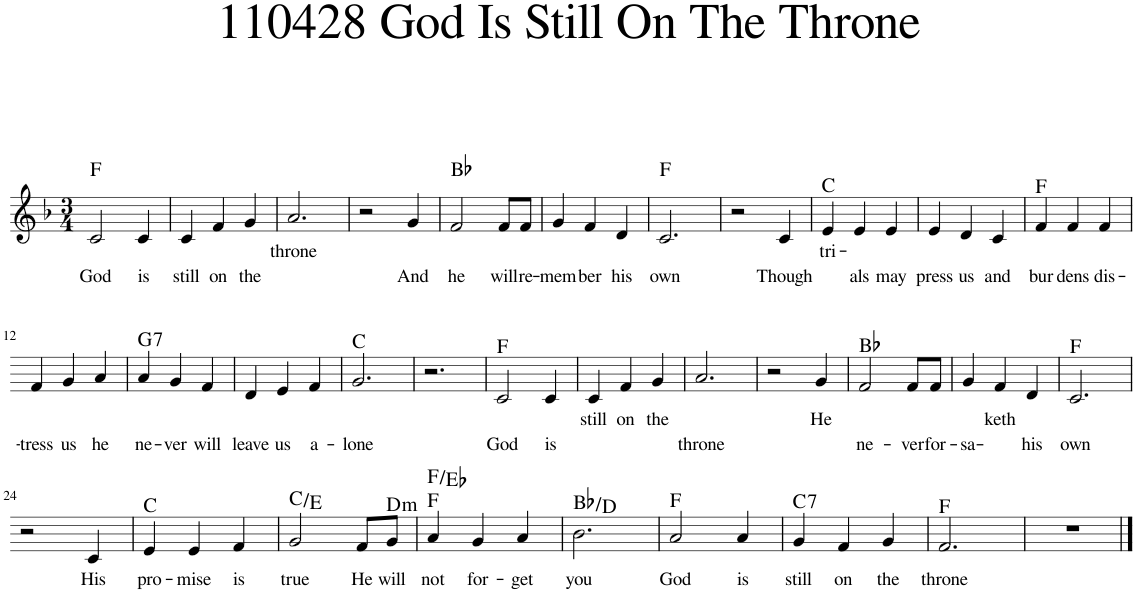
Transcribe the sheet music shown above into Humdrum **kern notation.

**kern	**text	**harte
*part1	*part1	*part1
*staff1	*staff1	*
*I"Violin	*	*
*I'Vln	*	*
*clefG2	*	*
*k[b-]	*	*
*M3/4	*	*
=1	=1	=1
!	!LO:LY:b	!
2c/	God	F:maj
!	!LO:LY:b	!
4c/	is	.
=2	=2	=2
!	!LO:LY:b	!
4c/	still	.
!	!LO:LY:b	!
4f/	on	.
!	!LO:LY:b	!
4g/	the	.
=3	=3	=3
!	!LO:LY:b	!
2.a/	throne	.
=4	=4	=4
2r	.	.
!	!LO:LY:b	!
4g/	And	.
=5	=5	=5
!	!LO:LY:b	!
2f/	he	Bb:maj
!	!LO:LY:b	!
8f/L	will	.
!	!LO:LY:b	!
8f/J	re-	.
=6	=6	=6
!	!LO:LY:b	!
4g/	-mem-	.
!	!LO:LY:b	!
4f/	-ber	.
!	!LO:LY:b	!
4d/	his	.
=7	=7	=7
!	!LO:LY:b	!
2.c/	own	F:maj
=8	=8	=8
2r	.	.
!	!LO:LY:b	!
4c/	Though	.
=9	=9	=9
!	!LO:LY:b	!
4e/	tri-	C:maj
!	!LO:LY:b	!
4e/	-als	.
!	!LO:LY:b	!
4e/	may	.
=10	=10	=10
!	!LO:LY:b	!
4e/	press	.
!	!LO:LY:b	!
4d/	us	.
!	!LO:LY:b	!
4c/	and	.
=11	=11	=11
!	!LO:LY:b	!
4f/	bur-	F:maj
!	!LO:LY:b	!
4f/	-dens	.
!	!LO:LY:b	!
4f/	dis-	.
!!LO:LB:g=z
=12	=12	=12
!	!LO:LY:b	!
4f/	-tress	.
!	!LO:LY:b	!
4g/	us	.
!	!LO:LY:b	!
4a/	he	.
=13	=13	=13
!	!LO:LY:b	!LO:H:kt=7
4a/	ne-	G:7
!	!LO:LY:b	!
4g/	-ver	.
!	!LO:LY:b	!
4f/	will	.
=14	=14	=14
!	!LO:LY:b	!
4d/	leave	.
!	!LO:LY:b	!
4e/	us	.
!	!LO:LY:b	!
4f/	a-	.
=15	=15	=15
!	!LO:LY:b	!
2.g/	-lone	C:maj
=16	=16	=16
2.r	.	.
=17	=17	=17
!	!LO:LY:b	!
2c/	God	F:maj
!	!LO:LY:b	!
4c/	is	.
=18	=18	=18
!	!LO:LY:b	!
4c/	still	.
!	!LO:LY:b	!
4f/	on	.
!	!LO:LY:b	!
4g/	the	.
=19	=19	=19
!	!LO:LY:b	!
2.a/	throne	.
=20	=20	=20
2r	.	.
!	!LO:LY:b	!
4g/	He	.
=21	=21	=21
!	!LO:LY:b	!
2f/	ne-	Bb:maj
!	!LO:LY:b	!
8f/L	-ver	.
!	!LO:LY:b	!
8f/J	for-	.
=22	=22	=22
!	!LO:LY:b	!
4g/	-sa-	.
!	!LO:LY:b	!
4f/	-keth	.
!	!LO:LY:b	!
4d/	his	.
=23	=23	=23
!	!LO:LY:b	!
2.c/	own	F:maj
!!LO:LB:g=z
=24	=24	=24
2r	.	.
!	!LO:LY:b	!
4c/	His	.
=25	=25	=25
!	!LO:LY:b	!
4e/	pro-	C:maj
!	!LO:LY:b	!
4e/	-mise	.
!	!LO:LY:b	!
4f/	is	.
=26	=26	=26
!	!LO:LY:b	!
2g/	true	C:maj/3
!	!LO:LY:b	!
8f/L	He	.
!	!LO:LY:b	!LO:H:kt=m
8g/J	will	D:min
=27	=27	=27
!	!LO:LY:b	!
4a/	not	F:maj F:maj/b7
!	!LO:LY:b	!
4g/	for-	.
!	!LO:LY:b	!
4a/	-get	.
=28	=28	=28
!	!LO:LY:b	!
2.b-\	you	Bb:maj/3
=29	=29	=29
!	!LO:LY:b	!
2a/	God	F:maj
!	!LO:LY:b	!
4a/	is	.
=30	=30	=30
!	!LO:LY:b	!LO:H:kt=7
4g/	still	C:7
!	!LO:LY:b	!
4f/	on	.
!	!LO:LY:b	!
4g/	the	.
=31	=31	=31
!	!LO:LY:b	!
2.f/	throne	F:maj
=32	=32	=32
2.r	.	.
==	==	==
*-	*-	*-
